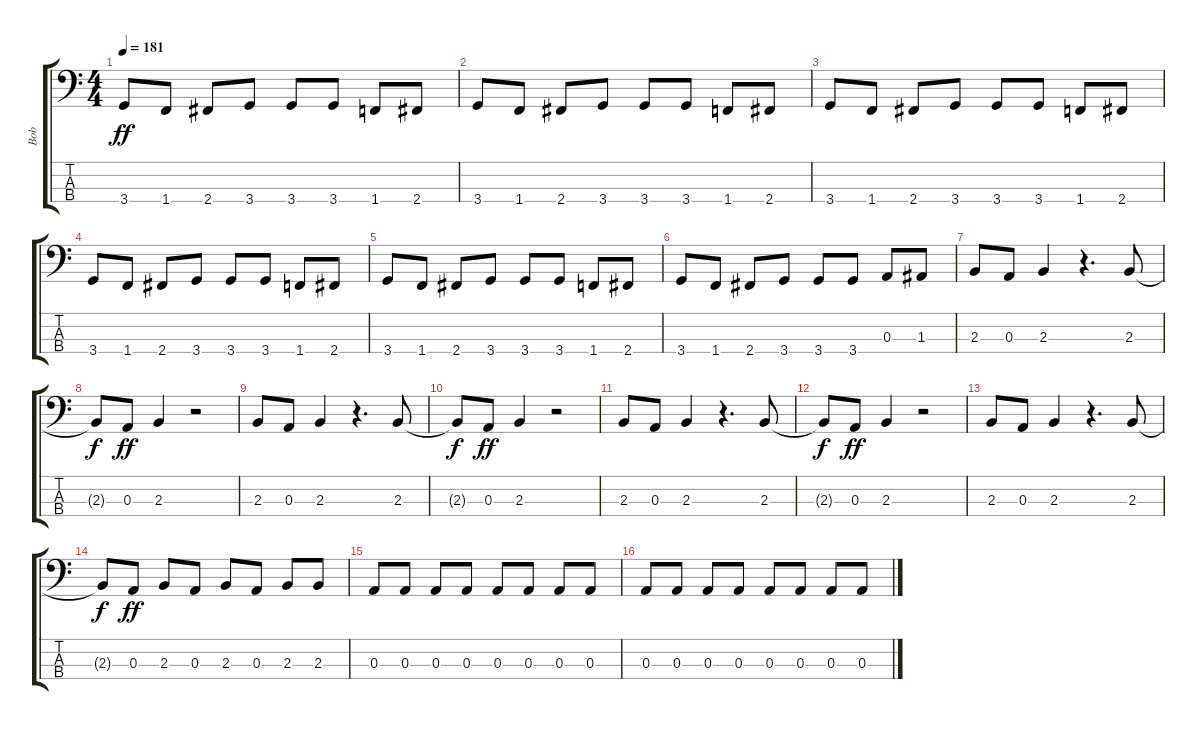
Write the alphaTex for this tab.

\track ("Bob" "Bob") {instrument electricbasspick}
\staff {score tabs}
\tuning (G2 D2 A1 E1) {hide}
\ts (4 4)
\tempo 181
\clef f4
\ks c
3.4.8{dy ff} 1.4.8 2.4.8 3.4.8 3.4.8 3.4.8 1.4.8 2.4.8 |
3.4.8 1.4.8 2.4.8 3.4.8 3.4.8 3.4.8 1.4.8 2.4.8 |
3.4.8 1.4.8 2.4.8 3.4.8 3.4.8 3.4.8 1.4.8 2.4.8 |
3.4.8 1.4.8 2.4.8 3.4.8 3.4.8 3.4.8 1.4.8 2.4.8 |
3.4.8 1.4.8 2.4.8 3.4.8 3.4.8 3.4.8 1.4.8 2.4.8 |
3.4.8 1.4.8 2.4.8 3.4.8 3.4.8 3.4.8 0.3.8 1.3.8 |
2.3.8 0.3.8 2.3.4 r.4{d} 2.3.8 |
2.3{t}.8{dy f} 0.3.8{dy ff} 2.3.4 r.2 |
2.3.8 0.3.8 2.3.4 r.4{d} 2.3.8 |
2.3{t}.8{dy f} 0.3.8{dy ff} 2.3.4 r.2 |
2.3.8 0.3.8 2.3.4 r.4{d} 2.3.8 |
2.3{t}.8{dy f} 0.3.8{dy ff} 2.3.4 r.2 |
2.3.8 0.3.8 2.3.4 r.4{d} 2.3.8 |
2.3{t}.8{dy f} 0.3.8{dy ff} 2.3.8 0.3.8 2.3.8 0.3.8 2.3.8 2.3.8 |
0.3.8 0.3.8 0.3.8 0.3.8 0.3.8 0.3.8 0.3.8 0.3.8 |
0.3.8 0.3.8 0.3.8 0.3.8 0.3.8 0.3.8 0.3.8 0.3.8
